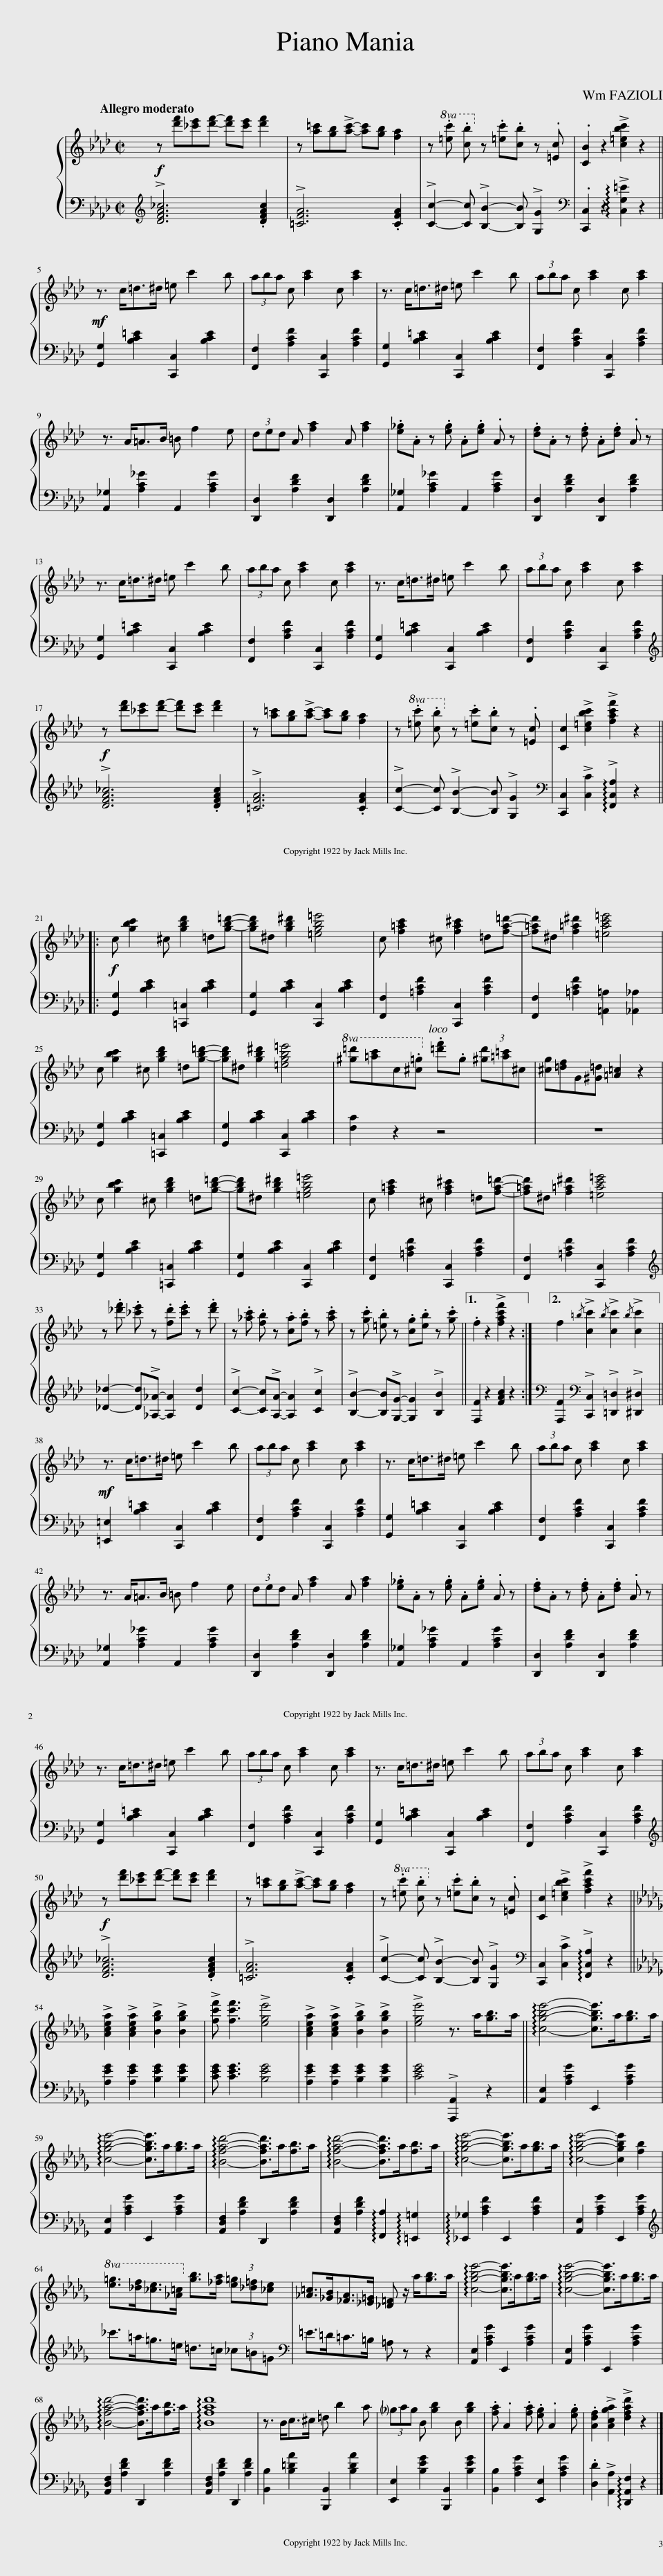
X:1
%%score { 1 | 2 }
L:1/8
Q:1/4=170
M:2/2
I:linebreak $
K:Ab
V:1 treble
V:2 treble
V:1
!f! z [d'f'][_c'e'][d'f']- [d'f'][c'e'] [d'f']2 | z [a=c'][gb]!>![ac']- [ac'][gb] [fa]2 | z!8va(! .[=e'c''] .[c'b']!8va)! z .[=ec'].[cb] z .[=Ec] | .[CB]2 z2 !>![c=ebc']2 z2 ||$!mf! z3/2 c<=d^d/ =e c'2 b | %5
 (3aba c [ac']2 c [ac']2 | z3/2 c<=d^d/ =e c'2 b | (3aba c [ac']2 c [ac']2 |$ z3/2 A<=AB/ =B f2 e | (3ded A [fa]2 A [fa]2 | %10
 .[e_g].A z .[eg] .A.[eg] .A z | .[df].A z .[df] .A.[df] .A z |$ z3/2 c<=d^d/ =e c'2 b | (3aba c [ac']2 c [ac']2 | z3/2 c<=d^d/ =e c'2 b | %15
 (3aba c [ac']2 c [ac']2 |$!f! z [d'f'][_c'e'][d'f']- [d'f'][c'e'] [d'f']2 | z [a=c'][gb]!>![ac']- [ac'][gb] [fa]2 | z!8va(! .[=e'c''] .[c'b']!8va)! z .[=ec'].[cb] z .[=Ec] | [Cc]2 !>![c=ebc']2 !>![fac'f']2 z2 |:$ %20
!f! c [gbc']2 ^c [gbd']2 =d[gb=d']- | [gbd']^d [gb^d']2 [=egb=e']4 | c [f=ac']2 ^c [fa^c']2 =d[fa=d']- | [f=ad']^d [f=a^d']2 [=eac'=e']4 |$ c [gbc']2 ^c [gbd']2 =d[gb=d']- | %25
 [gbd']^d [gb^d']2 [=egb=e']4 |!8va(! [^g'=d''][=a'c'']c'.[^c'=g']!8va)! .[=d'f'].g (3[^gd'][=a=c']^c | [^cg][=df]G[^G=d] [=A=c]2 z2 |$ c [gbc']2 ^c [gbd']2 =d[gb=d']- | [gbd']^d [gb^d']2 [=egb=e']4 | %30
 c [f=ac']2 ^c [fa^c']2 =d[fa=d']- | [f=ad']^d [f=a^d']2 [=eac'=e']4 |$ z .[_d'f'] .[_c'e'] z .[fd'].[c'e'] z .[d'f'] | z .[_ac'] .[fb] z .[ca].[fb] z .[ac'] | z .[gc'] .[=eb] z .[cg].[eb] z .[gc'] ||1 %35
 .f2 z2 !>![fac'f']2 z2 :|2 f2{/=b} !>![cc']2{/b} !>![cc']2{/b} !>![cc']2 ||$!mf! z3/2 c<=d^d/ =e c'2 b | (3aba c [ac']2 c [ac']2 | z3/2 c<=d^d/ =e c'2 b | %40
 (3aba c [ac']2 c [ac']2 |$ z3/2 A<=AB/ =B f2 e | (3ded A [fa]2 A [fa]2 | .[e_g].A z .[eg] .A.[eg] .A z | .[df].A z .[df] .A.[df] .A z |$ %45
 z3/2 c<=d^d/ =e c'2 b | (3aba c [ac']2 c [ac']2 | z3/2 c<=d^d/ =e c'2 b | (3aba c [ac']2 c [ac']2 |$!f! z [d'f'][_c'e'][d'f']- [d'f'][c'e'] [d'f']2 | %50
 z [a=c'][gb]!>![ac']- [ac'][gb] [fa]2 | z!8va(! .[=e'c''] .[c'b']!8va)! z .[=ec'].[cb] z .[=Ec] | [Cc]2 !>![c=ebc']2 !>![fac'f']2 z2 ||$[K:Db] !>![Acea]2 !>![Acea]2 !>![Bgb]2 !>![Bgb]2 | !>![fc'f'] [fc'f']3 !>![ege']4 | %55
 !>![Acea]2 !>![Acea]2 !>![Bgb]2 !>![Bgb]2 | !>![ege']4 z3/2 a<[gb]a/ || !arpeggio![cgbe']4- [cgbe']>a[gb]>a |$ !arpeggio![cgbe']4- [cgbe']>a[gb]>a | !arpeggio![Bfad']4- [Bfad']>a[fb]>a | %60
 !arpeggio![Bfad']4- [Bfad']>a[fb]>a | !arpeggio![cgbe']4- [cgbe']>a[gb]>a | !arpeggio![cgbe']4- [cgbe']2 [fb]2 |$!8va(! [e'=g']>[_d'f'][_c'e']>[_a=c']!8va)! [gb]>[_fa] (3[e=g][_d=f][_ce] | [_A=c]>[_GB][_FA]>[_E=G] [_D=F] z/ a<[gb]a/ | %65
 !arpeggio![cgbe']4- [cgbe']>a[gb]>a | !arpeggio![cgbe']4- [cgbe']>a[gb]>a |$ !arpeggio![Bfad']4- [Bfad']>a[fb]>a | !arpeggio![Bfad']8 | z3/2 B<c^c/ =d b2 a | %70
 (3!courtesy!_gag B [gb]2 B [gb]2 | .[fa] .A2 .[fa] .[eg] .A2 .[eg] | .[Adf]2 !>![Acga]2 !>![dfad']2 z2 |] %73
V:2
 !>![DFA_c]6 .[DFAc]2 | !>![=CFA]6 .[CFA]2 | !>![Cc]2- [Cc] !>![B,B]2- [B,B] !>![G,G]2 |[K:bass] .[C,,C,]2 z2 !arpeggio!!>![C,G,=E]2 z2 ||$ [G,,G,]2 [B,C=E]2 [C,,C,]2 [B,CE]2 | %5
 [F,,F,]2 [A,CF]2 [C,,C,]2 [A,CF]2 | [G,,G,]2 [B,C=E]2 [C,,C,]2 [B,CE]2 | [F,,F,]2 [A,CF]2 [C,,C,]2 [A,CF]2 |$ [A,,_G,]2 [A,C_G]2 A,,2 [A,CG]2 | [D,,D,]2 [A,DF]2 [D,,D,]2 [A,DF]2 | %10
 [A,,_G,]2 [A,C_G]2 A,,2 [A,CG]2 | [D,,D,]2 [A,DF]2 [D,,D,]2 [A,DF]2 |$ [G,,G,]2 [B,C=E]2 [C,,C,]2 [B,CE]2 | [F,,F,]2 [A,CF]2 [C,,C,]2 [A,CF]2 | [G,,G,]2 [B,C=E]2 [C,,C,]2 [B,CE]2 | %15
 [F,,F,]2 [A,CF]2 [C,,C,]2 [A,CF]2 |$[K:treble] !>![DFA_c]6 .[DFAc]2 | !>![=CFA]6 .[CFA]2 | !>![Cc]2- [Cc] !>![B,B]2- [B,B] !>![G,G]2 |[K:bass] [C,,C,]2 !>![C,C]2 !arpeggio!!>![F,,C,A,]2 z2 |:$ %20
 [G,,G,]2 [B,CE]2 [=C,,=C,]2 [B,CE]2 | [G,,G,]2 [B,CE]2 [C,,C,]2 [B,CE]2 | [F,,F,]2 [=A,CF]2 [C,,C,]2 [A,CF]2 | [F,,F,]2 [=A,CF]2 [=A,,=A,]2 [_A,,_A,]2 |$ [G,,G,]2 [B,CE]2 [=C,,=C,]2 [B,CE]2 | %25
 [G,,G,]2 [B,CE]2 [C,,C,]2 [B,CE]2 | [F,C]2 z2 z4 | z8 |$ [G,,G,]2 [B,CE]2 [=C,,=C,]2 [B,CE]2 | [G,,G,]2 [B,CE]2 [C,,C,]2 [B,CE]2 | %30
 [F,,F,]2 [=A,CF]2 [C,,C,]2 [A,CF]2 | [F,,F,]2 [=A,CF]2 [C,,C,]2 [A,CF]2 |$[K:treble] [_D_d]2- [Dd]!>![_A,_A]- [A,A]2 [Dd]2 | !>![Cc]2- [Cc]!>![A,A]- [A,A]2 !>![Cc]2 | !>![B,B]2- [B,B]!>![G,G]- [G,G]2 !>![B,B]2 ||1 %35
 [F,F]2 z2 [FAc]2 z2 :|2[K:bass] [A,,,A,,]2[K:bass] !>![C,,C,]2 !>![=D,,=D,]2 !>![^D,,^D,]2 ||$ [=E,,=E,]2 [B,C=E]2 [C,,C,]2 [B,CE]2 | [F,,F,]2 [A,CF]2 [C,,C,]2 [A,CF]2 | [G,,G,]2 [B,C=E]2 [C,,C,]2 [B,CE]2 | %40
 [F,,F,]2 [A,CF]2 [C,,C,]2 [A,CF]2 |$ [A,,_G,]2 [A,C_G]2 A,,2 [A,CG]2 | [D,,D,]2 [A,DF]2 [D,,D,]2 [A,DF]2 | [A,,_G,]2 [A,C_G]2 A,,2 [A,CG]2 | [D,,D,]2 [A,DF]2 [D,,D,]2 [A,DF]2 |$ %45
 [G,,G,]2 [B,C=E]2 [C,,C,]2 [B,CE]2 | [F,,F,]2 [A,CF]2 [C,,C,]2 [A,CF]2 | [G,,G,]2 [B,C=E]2 [C,,C,]2 [B,CE]2 | [F,,F,]2 [A,CF]2 [C,,C,]2 [A,CF]2 |$[K:treble] !>![DFA_c]6 .[DFAc]2 | %50
 !>![=CFA]6 .[CFA]2 | !>![Cc]2- [Cc] !>![B,B]2- [B,B] !>![G,G]2 |[K:bass] [C,,C,]2 !>![C,C]2 !arpeggio!!>![F,,C,A,]2 z2 ||$[K:Db] [A,EG]2 [A,EG]2 [B,EG]2 [B,EG]2 | [CEG] [CEG]3 [B,EG]4 | %55
 [A,EG]2 [A,EG]2 [B,EG]2 [B,EG]2 | [CEG]4 !>![A,,,A,,]2 z2 || [A,,E,]2 [A,CG]2 E,,2 [A,CG]2 |$ [A,,E,]2 [A,CG]2 E,,2 [A,CG]2 | [A,,D,F,]2 [A,DF]2 D,,2 [A,DF]2 | %60
 [A,,D,F,]2 [A,DF]2 !arpeggio![F,,A,]2 !arpeggio![=E,,=G,]2 | !arpeggio![_E,,_G,]2 [A,CF]2 E,,2 [A,CF]2 | [A,,E,]2 [A,CG]2 E,,2 [A,CG]2 |$[K:treble] _c'>=a=g>=e =d>=c (3_c=B=G |[K:bass] =E>=D=C>=B, =A, z z2 | %65
 [A,,E,]2 [A,CG]2 E,,2 [A,CG]2 | [A,,E,]2 [A,CG]2 E,,2 [A,CG]2 |$ [A,,D,F,]2 [A,DF]2 D,,2 [A,DF]2 | [A,,D,F,]2 [A,DF]2 D,,2 [A,DF]2 | [B,,B,]2 [B,=DA]2 [B,,,B,,]2 [B,DA]2 | %70
 [E,,E,]2 [B,EG]2 [B,,,B,,]2 [B,EG]2 | [B,,B,]2 [A,CG]2 [E,,E,]2 [A,CG]2 | .[D,D]2 !>![A,,A,]2 !arpeggio![D,,A,,F,]2 z2 |] %73
